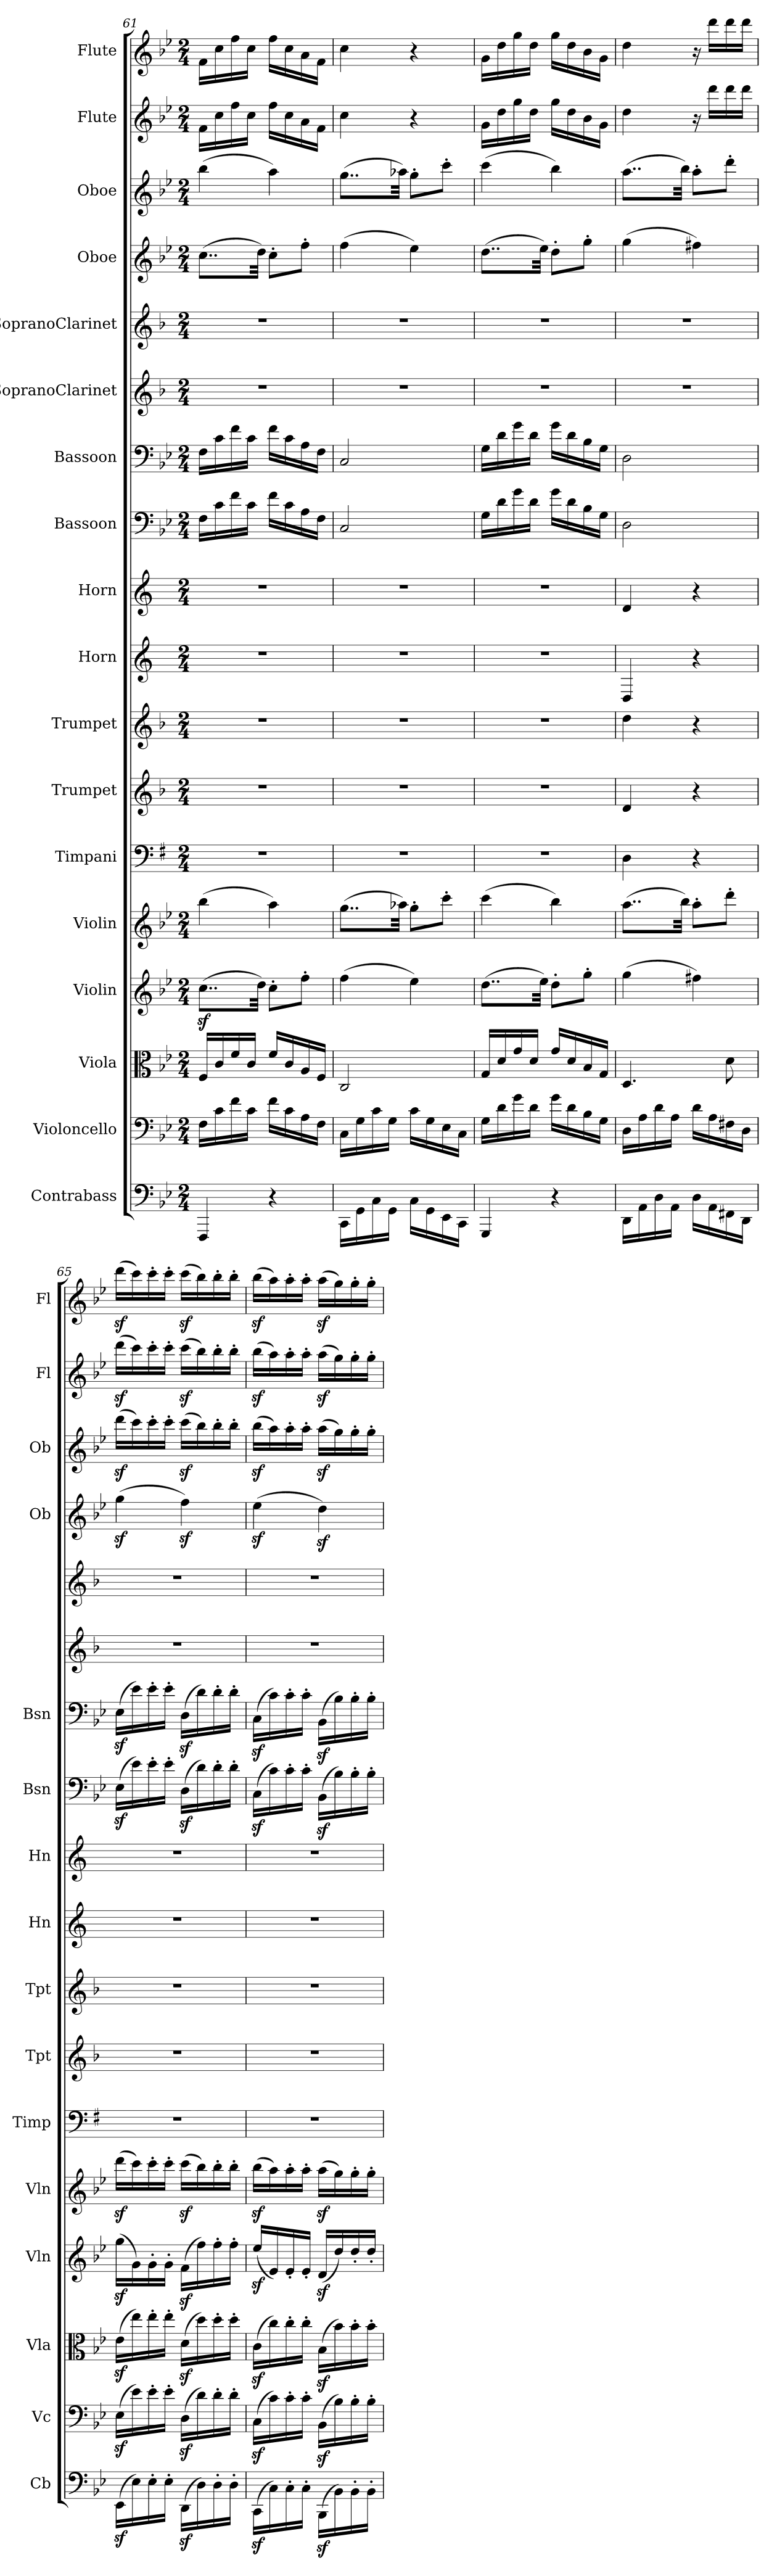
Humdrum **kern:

**kern	**kern	**kern	**kern	**kern	**kern	**kern	**kern	**kern	**kern	**kern	**kern	**kern	**kern	**kern	**kern	**kern	**kern
*part18	*part17	*part16	*part15	*part14	*part13	*part12	*part11	*part10	*part9	*part8	*part7	*part6	*part5	*part4	*part3	*part2	*part1
*staff18	*staff17	*staff16	*staff15	*staff14	*staff13	*staff12	*staff11	*staff10	*staff9	*staff8	*staff7	*staff6	*staff5	*staff4	*staff3	*staff2	*staff1
*I"Contrabass	*I"Violoncello	*I"Viola	*I"Violin	*I"Violin	*I"Timpani	*I"Trumpet	*I"Trumpet	*I"Horn	*I"Horn	*I"Bassoon	*I"Bassoon	*I"SopranoClarinet	*I"SopranoClarinet	*I"Oboe	*I"Oboe	*I"Flute	*I"Flute
*I'Cb	*I'Vc	*I'Vla	*I'Vln	*I'Vln	*I'Timp	*I'Tpt	*I'Tpt	*I'Hn	*I'Hn	*I'Bsn	*I'Bsn	*	*	*I'Ob	*I'Ob	*I'Fl	*I'Fl
*clefF4	*clefF4	*clefC3	*clefG2	*clefG2	*clefF4	*clefG2	*clefG2	*clefG2	*clefG2	*clefF4	*clefF4	*clefG2	*clefG2	*clefG2	*clefG2	*clefG2	*clefG2
*k[b-e-]	*k[b-e-]	*k[b-e-]	*k[b-e-]	*k[b-e-]	*k[f#]	*k[b-]	*k[b-]	*k[]	*k[]	*k[b-e-]	*k[b-e-]	*k[b-]	*k[b-]	*k[b-e-]	*k[b-e-]	*k[b-e-]	*k[b-e-]
*M2/4	*M2/4	*M2/4	*M2/4	*M2/4	*M2/4	*M2/4	*M2/4	*M2/4	*M2/4	*M2/4	*M2/4	*M2/4	*M2/4	*M2/4	*M2/4	*M2/4	*M2/4
=61	=61	=61	=61	=61	=61	=61	=61	=61	=61	=61	=61	=61	=61	=61	=61	=61	=61
4FFF/	16F\LL	16F/LL	(8..ccz\L	(4bb-\	2r	2r	2r	2r	2r	16F\LL	16F\LL	2r	2r	(8..cc\L	(4bb-\	16f\LL	16f\LL
.	16c\	16c/	.	.	.	.	.	.	.	16c\	16c\	.	.	.	.	16cc\	16cc\
.	16f\	16f/	.	.	.	.	.	.	.	16f\	16f\	.	.	.	.	16ff\	16ff\
.	16c\JJ	16c/JJ	.	.	.	.	.	.	.	16c\JJ	16c\JJ	.	.	.	.	16cc\JJ	16cc\JJ
.	.	.	32dd\Jkk)	.	.	.	.	.	.	.	.	.	.	32dd\Jkk)	.	.	.
4r	16f\LL	16f/LL	8cc'\L	4aa\)	.	.	.	.	.	16f\LL	16f\LL	.	.	8cc'\L	4aa\)	16ff\LL	16ff\LL
.	16c\	16c/	.	.	.	.	.	.	.	16c\	16c\	.	.	.	.	16cc\	16cc\
.	16A\	16A/	8ff'\J	.	.	.	.	.	.	16A\	16A\	.	.	8ff'\J	.	16a\	16a\
.	16F\JJ	16F/JJ	.	.	.	.	.	.	.	16F\JJ	16F\JJ	.	.	.	.	16f\JJ	16f\JJ
=62	=62	=62	=62	=62	=62	=62	=62	=62	=62	=62	=62	=62	=62	=62	=62	=62	=62
16CC\LL	16C\LL	2C/	(4ff\	(8..gg\L	2r	2r	2r	2r	2r	2C/	2C/	2r	2r	(4ff\	(8..gg\L	4cc\	4cc\
16GG\	16G\	.	.	.	.	.	.	.	.	.	.	.	.	.	.	.	.
16C\	16c\	.	.	.	.	.	.	.	.	.	.	.	.	.	.	.	.
16GG\JJ	16G\JJ	.	.	.	.	.	.	.	.	.	.	.	.	.	.	.	.
.	.	.	.	32aa-X\Jkk)	.	.	.	.	.	.	.	.	.	.	32aa-X\Jkk)	.	.
16C\LL	16c\LL	.	4ee-\)	8gg'\L	.	.	.	.	.	.	.	.	.	4ee-\)	8gg'\L	4r	4r
16GG\	16G\	.	.	.	.	.	.	.	.	.	.	.	.	.	.	.	.
16EE-\	16E-\	.	.	8ccc'\J	.	.	.	.	.	.	.	.	.	.	8ccc'\J	.	.
16CC\JJ	16C\JJ	.	.	.	.	.	.	.	.	.	.	.	.	.	.	.	.
=63	=63	=63	=63	=63	=63	=63	=63	=63	=63	=63	=63	=63	=63	=63	=63	=63	=63
4GGG/	16G\LL	16G/LL	(8..dd\L	(4ccc\	2r	2r	2r	2r	2r	16G\LL	16G\LL	2r	2r	(8..dd\L	(4ccc\	16g\LL	16g\LL
.	16d\	16d/	.	.	.	.	.	.	.	16d\	16d\	.	.	.	.	16dd\	16dd\
.	16g\	16g/	.	.	.	.	.	.	.	16g\	16g\	.	.	.	.	16gg\	16gg\
.	16d\JJ	16d/JJ	.	.	.	.	.	.	.	16d\JJ	16d\JJ	.	.	.	.	16dd\JJ	16dd\JJ
.	.	.	32ee-\Jkk)	.	.	.	.	.	.	.	.	.	.	32ee-\Jkk)	.	.	.
4r	16g\LL	16g/LL	8dd'\L	4bb-\)	.	.	.	.	.	16g\LL	16g\LL	.	.	8dd'\L	4bb-\)	16gg\LL	16gg\LL
.	16d\	16d/	.	.	.	.	.	.	.	16d\	16d\	.	.	.	.	16dd\	16dd\
.	16B-\	16B-/	8gg'\J	.	.	.	.	.	.	16B-\	16B-\	.	.	8gg'\J	.	16b-\	16b-\
.	16G\JJ	16G/JJ	.	.	.	.	.	.	.	16G\JJ	16G\JJ	.	.	.	.	16g\JJ	16g\JJ
=64	=64	=64	=64	=64	=64	=64	=64	=64	=64	=64	=64	=64	=64	=64	=64	=64	=64
16DD\LL	16D\LL	4.D/	(4gg\	(8..aa\L	4D\	4d/	4dd\	4D/	4d/	2D\	2D\	2r	2r	(4gg\	(8..aa\L	4dd\	4dd\
16AA\	16A\	.	.	.	.	.	.	.	.	.	.	.	.	.	.	.	.
16D\	16d\	.	.	.	.	.	.	.	.	.	.	.	.	.	.	.	.
16AA\JJ	16A\JJ	.	.	.	.	.	.	.	.	.	.	.	.	.	.	.	.
.	.	.	.	32bb-\Jkk)	.	.	.	.	.	.	.	.	.	.	32bb-\Jkk)	.	.
16D\LL	16d\LL	.	4ff#X\)	8aa'\L	4r	4r	4r	4r	4r	.	.	.	.	4ff#X\)	8aa'\L	16r	16r
16AA\	16A\	.	.	.	.	.	.	.	.	.	.	.	.	.	.	16ddd\LL	16ddd\LL
16FF#X\	16F#X\	8d\	.	8ddd'\J	.	.	.	.	.	.	.	.	.	.	8ddd'\J	16ddd\	16ddd\
16DD\JJ	16D\JJ	.	.	.	.	.	.	.	.	.	.	.	.	.	.	16ddd\JJ	16ddd\JJ
=65	=65	=65	=65	=65	=65	=65	=65	=65	=65	=65	=65	=65	=65	=65	=65	=65	=65
(16EE-z\LL	(16E-z\LL	(16e-z\LL	(16ggz\LL	(16dddz\LL	2r	2r	2r	2r	2r	(16E-z\LL	(16E-z\LL	2r	2r	(4ggz\	(16dddz\LL	(16dddz\LL	(16dddz\LL
16E-\)	16e-\)	16ee-\)	16g\)	16ccc\)	.	.	.	.	.	16e-\)	16e-\)	.	.	.	16ccc\)	16ccc\)	16ccc\)
16E-'\	16e-'\	16ee-'\	16g'\	16ccc'\	.	.	.	.	.	16e-'\	16e-'\	.	.	.	16ccc'\	16ccc'\	16ccc'\
16E-'\JJ	16e-'\JJ	16ee-'\JJ	16g'\JJ	16ccc'\JJ	.	.	.	.	.	16e-'\JJ	16e-'\JJ	.	.	.	16ccc'\JJ	16ccc'\JJ	16ccc'\JJ
(16DDz\LL	(16Dz\LL	(16dz\LL	(16fz\LL	(16cccz\LL	.	.	.	.	.	(16Dz\LL	(16Dz\LL	.	.	4ffz\)	(16cccz\LL	(16cccz\LL	(16cccz\LL
16D\)	16d\)	16dd\)	16ff\)	16bb-\)	.	.	.	.	.	16d\)	16d\)	.	.	.	16bb-\)	16bb-\)	16bb-\)
16D'\	16d'\	16dd'\	16ff'\	16bb-'\	.	.	.	.	.	16d'\	16d'\	.	.	.	16bb-'\	16bb-'\	16bb-'\
16D'\JJ	16d'\JJ	16dd'\JJ	16ff'\JJ	16bb-'\JJ	.	.	.	.	.	16d'\JJ	16d'\JJ	.	.	.	16bb-'\JJ	16bb-'\JJ	16bb-'\JJ
=66	=66	=66	=66	=66	=66	=66	=66	=66	=66	=66	=66	=66	=66	=66	=66	=66	=66
(16CCz\LL	(16Cz\LL	(16cz\LL	(16ee-z/LL	(16bb-z\LL	2r	2r	2r	2r	2r	(16Cz\LL	(16Cz\LL	2r	2r	(4ee-z\	(16bb-z\LL	(16bb-z\LL	(16bb-z\LL
16C\)	16c\)	16cc\)	16e-/)	16aa\)	.	.	.	.	.	16c\)	16c\)	.	.	.	16aa\)	16aa\)	16aa\)
16C'\	16c'\	16cc'\	16e-'/	16aa'\	.	.	.	.	.	16c'\	16c'\	.	.	.	16aa'\	16aa'\	16aa'\
16C'\JJ	16c'\JJ	16cc'\JJ	16e-'/JJ	16aa'\JJ	.	.	.	.	.	16c'\JJ	16c'\JJ	.	.	.	16aa'\JJ	16aa'\JJ	16aa'\JJ
(16BBB-z\LL	(16BB-z\LL	(16B-z\LL	(16dz/LL	(16aaz\LL	.	.	.	.	.	(16BB-z\LL	(16BB-z\LL	.	.	4ddz\)	(16aaz\LL	(16aaz\LL	(16aaz\LL
16BB-\)	16B-\)	16b-\)	16dd/)	16gg\)	.	.	.	.	.	16B-\)	16B-\)	.	.	.	16gg\)	16gg\)	16gg\)
16BB-'\	16B-'\	16b-'\	16dd'/	16gg'\	.	.	.	.	.	16B-'\	16B-'\	.	.	.	16gg'\	16gg'\	16gg'\
16BB-'\JJ	16B-'\JJ	16b-'\JJ	16dd'/JJ	16gg'\JJ	.	.	.	.	.	16B-'\JJ	16B-'\JJ	.	.	.	16gg'\JJ	16gg'\JJ	16gg'\JJ
=	=	=	=	=	=	=	=	=	=	=	=	=	=	=	=	=	=
*-	*-	*-	*-	*-	*-	*-	*-	*-	*-	*-	*-	*-	*-	*-	*-	*-	*-
